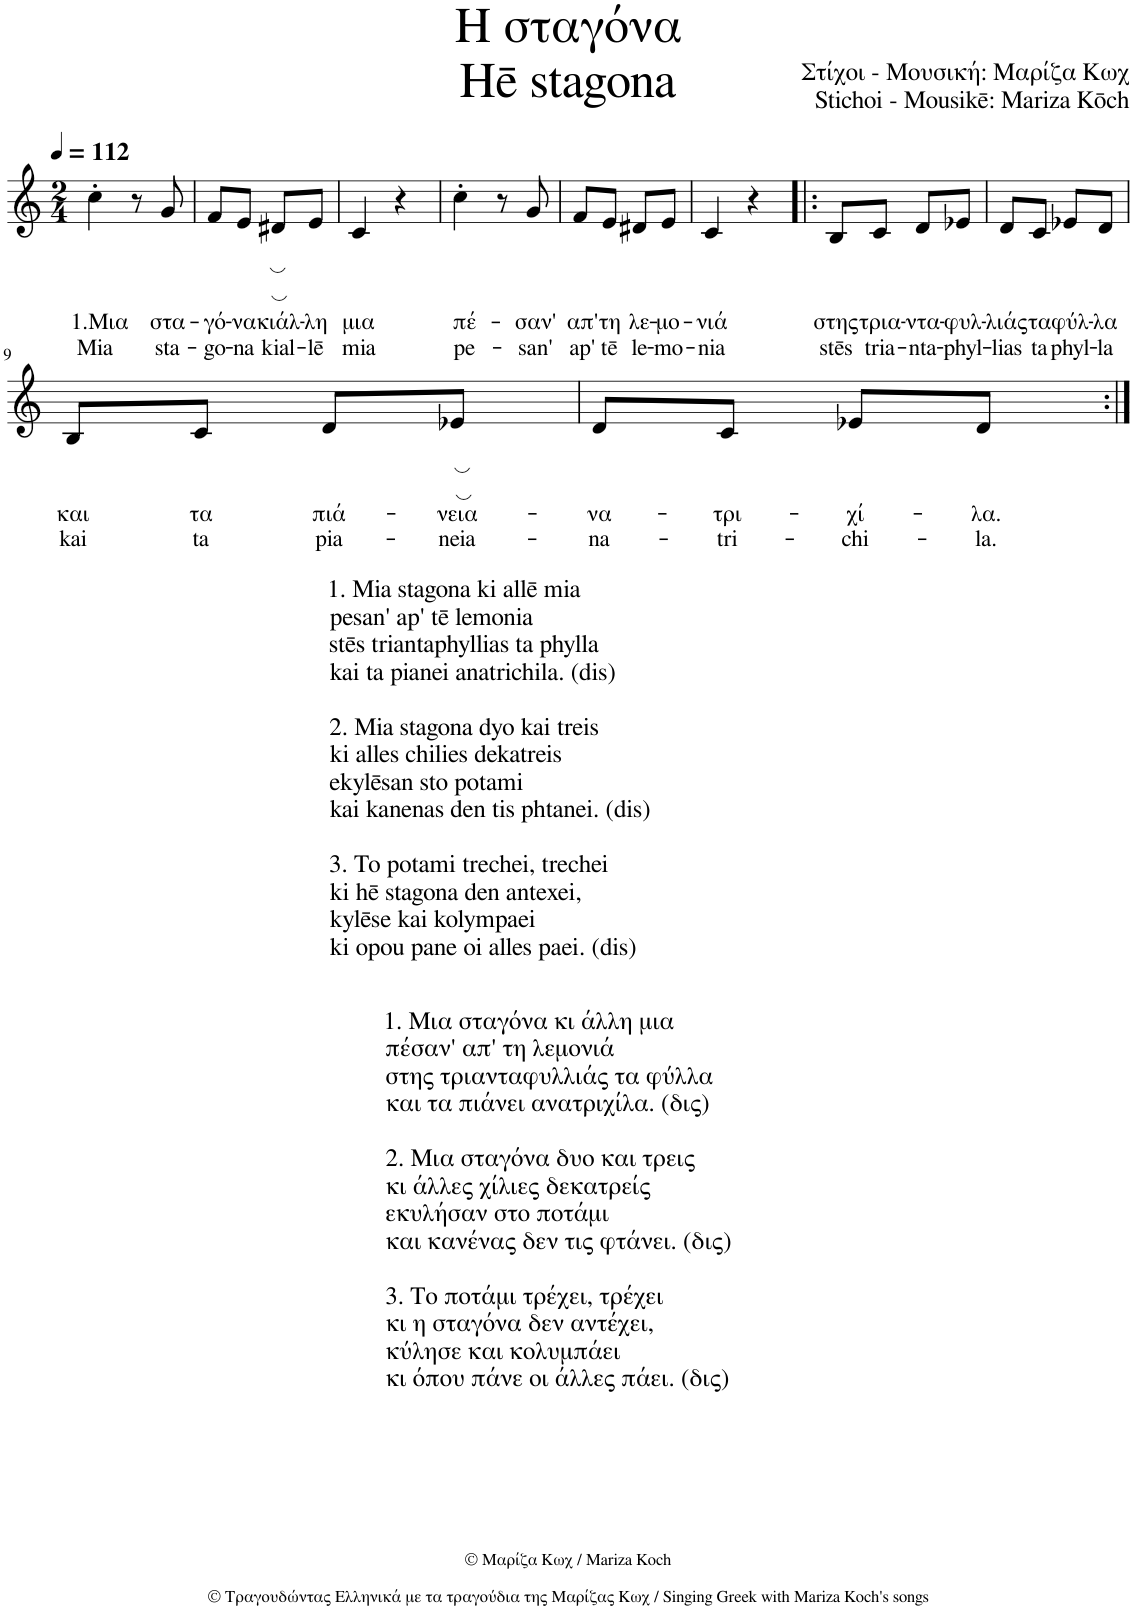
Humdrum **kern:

**kern	**text	**text
*part1	*part1	*part1
*staff1	*staff1	*staff1
*I"Piano	*	*
*I'Pno.	*	*
*clefG2	*	*
*k[]	*	*
*M2/4	*	*
*MM112	*	*
=1	=1	=1
!	!LO:LY:b	!LO:LY:b
4cc'\	1.Μια	Mia
8r	.	.
!	!LO:LY:b	!LO:LY:b
8g/	στα-	sta-
=2	=2	=2
!	!LO:LY:b	!LO:LY:b
8f/L	-γό-	-go-
!	!LO:LY:b	!LO:LY:b
8e/J	-να	-na
!	!LO:LY:b	!LO:LY:b
8d#X/L	κιάλ-	kial-
!	!LO:LY:b	!LO:LY:b
8e/J	-λη	-lē
=3	=3	=3
!	!LO:LY:b	!LO:LY:b
4c/	μια	mia
4r	.	.
=4	=4	=4
!	!LO:LY:b	!LO:LY:b
4cc'\	πέ-	pe-
8r	.	.
!	!LO:LY:b	!LO:LY:b
8g/	-σαν'	-san'
=5	=5	=5
!	!LO:LY:b	!LO:LY:b
8f/L	απ'	ap'
!	!LO:LY:b	!LO:LY:b
8e/J	τη	tē
!	!LO:LY:b	!LO:LY:b
8d#X/L	λε-	le-
!	!LO:LY:b	!LO:LY:b
8e/J	-μο-	-mo-
=6	=6	=6
!	!LO:LY:b	!LO:LY:b
4c/	-νιά	-nia
4r	.	.
=7!|:	=7!|:	=7!|:
!	!LO:LY:b	!LO:LY:b
8B/L	στης	stēs
!	!LO:LY:b	!LO:LY:b
8c/J	τρια-	tria-
!	!LO:LY:b	!LO:LY:b
8d/L	-ντα-	-nta-
!	!LO:LY:b	!LO:LY:b
8e-X/J	-φυλ-	-phyl-
=8	=8	=8
!	!LO:LY:b	!LO:LY:b
8d/L	-λιάς	-lias
!	!LO:LY:b	!LO:LY:b
8c/J	τα	ta
!	!LO:LY:b	!LO:LY:b
8e-X/L	φύλ-	phyl-
!	!LO:LY:b	!LO:LY:b
8d/J	-λα	-la
!!LO:LB:g=z
=9	=9	=9
!LO:TX:b:t=1. Μια σταγόνα κι άλλη μια	!	!
!LO:TX:b:t=πέσαν' απ' τη λεμονιά	!	!
!LO:TX:b:t=στης τριανταφυλλιάς τα φύλλα	!	!
!LO:TX:b:t=και τα πιάνει ανατριχίλα. (δις)	!	!
!LO:TX:b:t=2. Μια σταγόνα δυο και τρεις	!	!
!LO:TX:b:t=κι άλλες χίλιες δεκατρείς	!	!
!LO:TX:b:t=εκυλήσαν στο ποτάμι	!	!
!LO:TX:b:t=και κανένας δεν τις φτάνει. (δις)	!	!
!LO:TX:b:t=3. Το ποτάμι τρέχει, τρέχει	!	!
!LO:TX:b:t=κι η σταγόνα δεν αντέχει,	!	!
!LO:TX:b:t=κύλησε και κολυμπάει	!	!
!LO:TX:b:t=κι όπου πάνε οι άλλες πάει. (δις)	!	!
!	!LO:LY:b	!LO:LY:b
8B/L	και	kai
!	!LO:LY:b	!LO:LY:b
8c/J	τα	ta
!	!LO:LY:b	!LO:LY:b
8d/L	πιά-	pia-
!	!LO:LY:b	!LO:LY:b
8e-X/J	-νεια-	-neia-
=10	=10	=10
!	!LO:LY:b	!LO:LY:b
8d/L	-να-	-na-
!	!LO:LY:b	!LO:LY:b
8c/J	-τρι-	-tri-
!	!LO:LY:b	!LO:LY:b
8e-X/L	-χί-	-chi-
!LO:TX:b:t=1. Mia stagona ki allē mia	!	!
!LO:TX:b:t=pesan' ap' tē lemonia	!	!
!LO:TX:b:t=stēs triantaphyllias ta phylla	!	!
!LO:TX:b:t=kai ta pianei anatrichila. (dis)	!	!
!LO:TX:b:t=2. Mia stagona dyo kai treis	!	!
!LO:TX:b:t=ki alles chilies dekatreis	!	!
!LO:TX:b:t=ekylēsan sto potami	!	!
!LO:TX:b:t=kai kanenas den tis phtanei. (dis)	!	!
!LO:TX:b:t=3. To potami trechei, trechei	!	!
!LO:TX:b:t=ki hē stagona den antexei,	!	!
!LO:TX:b:t=kylēse kai kolympaei	!	!
!LO:TX:b:t=ki opou pane oi alles paei. (dis)	!	!
!	!LO:LY:b	!LO:LY:b
8d/J	-λα.	-la.
=:|!	=:|!	=:|!
*-	*-	*-
